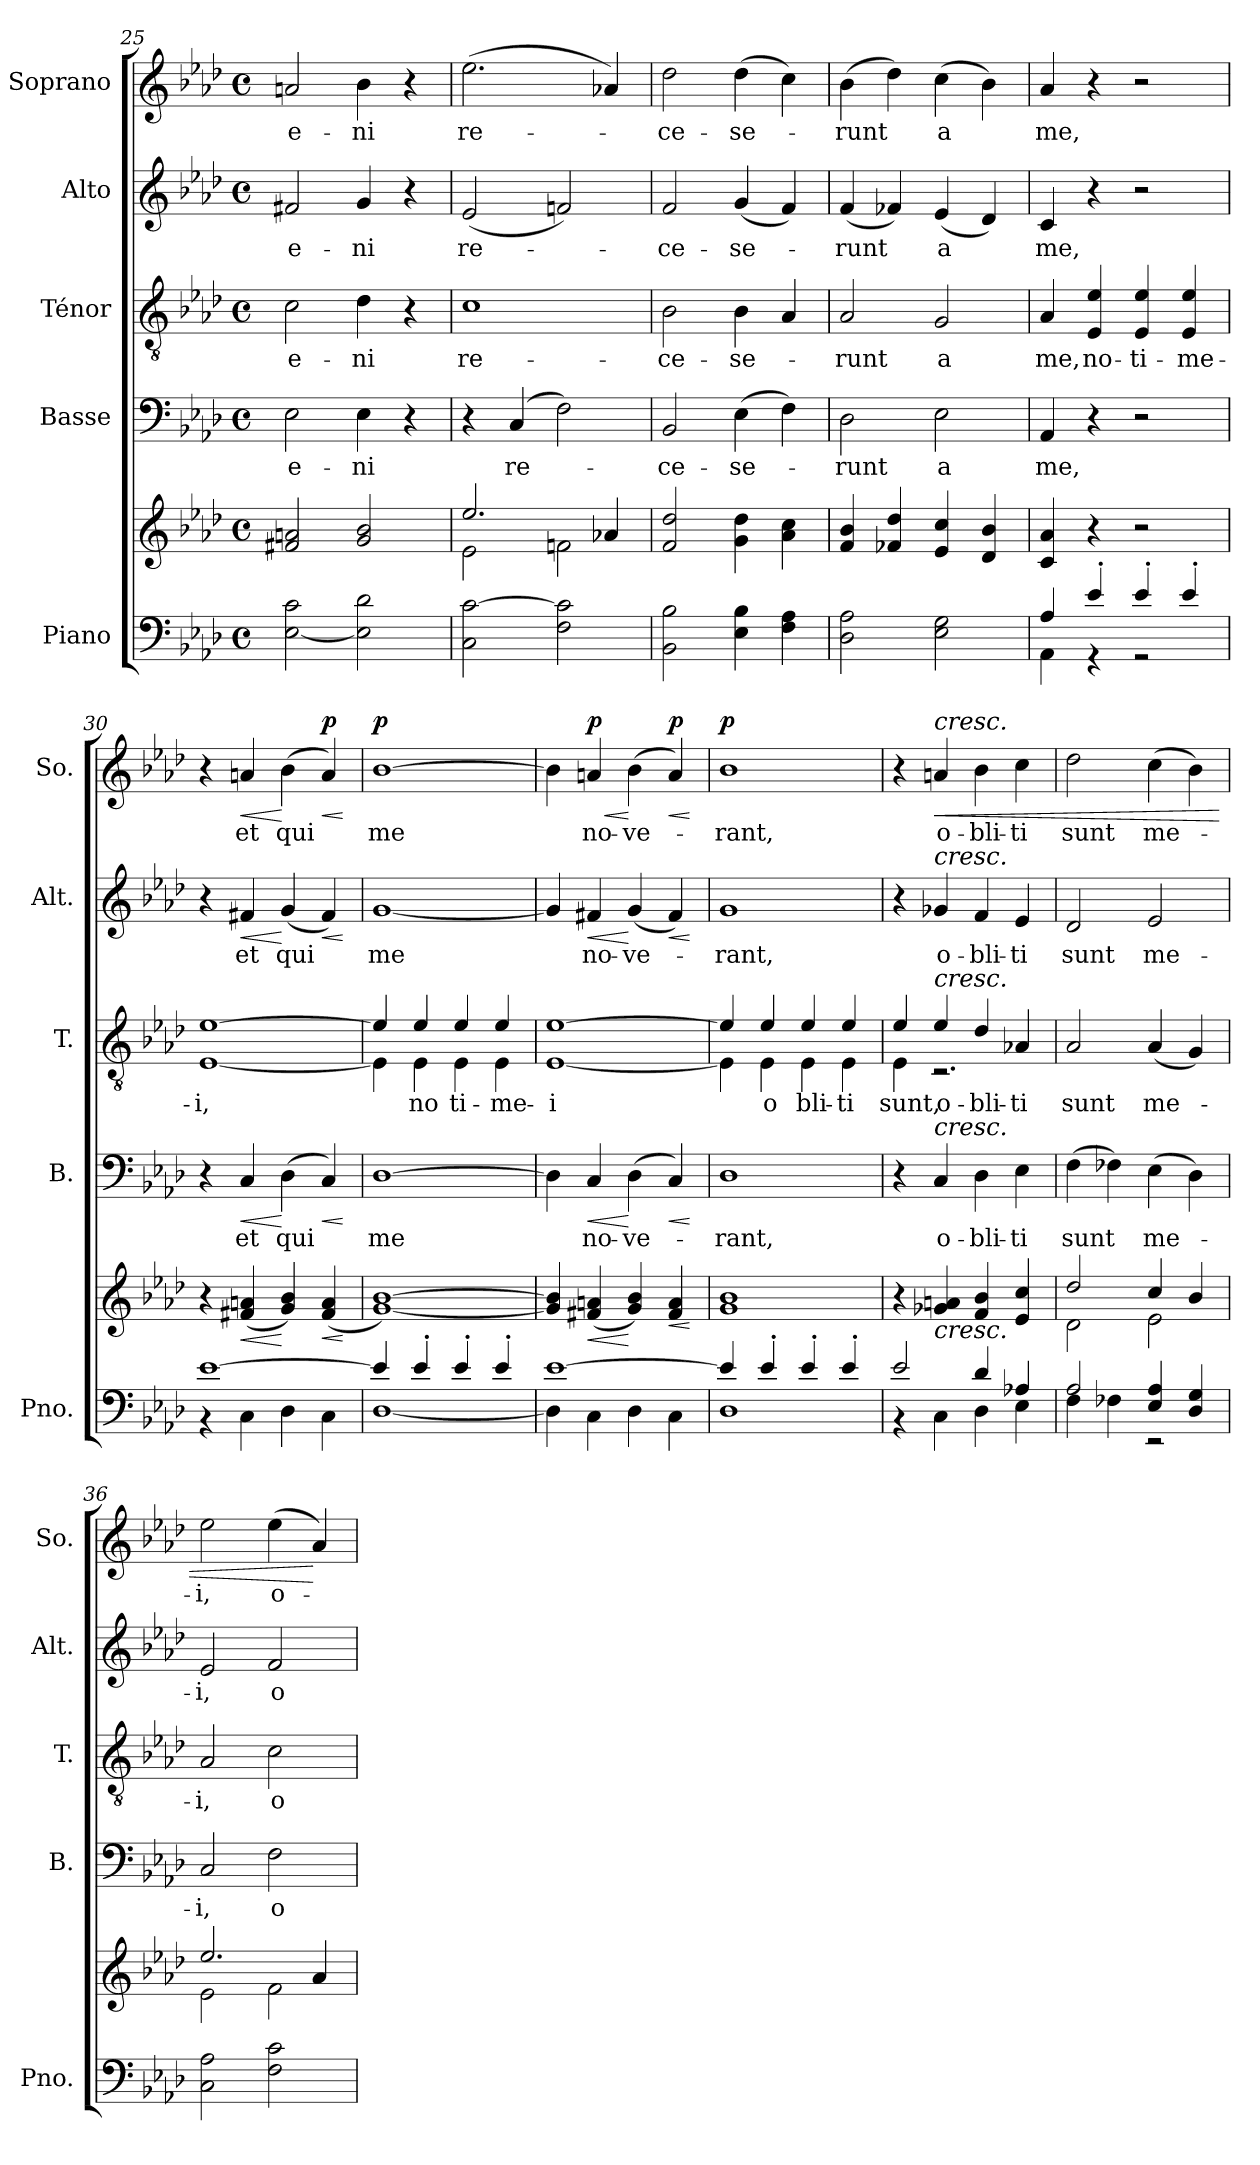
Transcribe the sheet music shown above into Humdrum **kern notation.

**kern	**kern	**dynam	**kern	**text	**dynam	**kern	**text	**kern	**text	**dynam	**kern	**text	**dynam
*part5	*part5	*part5	*part4	*part4	*part4	*part3	*part3	*part2	*part2	*part2	*part1	*part1	*part1
*staff6	*staff5	*staff5/6	*staff4	*staff4	*staff4	*staff3	*staff3	*staff2	*staff2	*staff2	*staff1	*staff1	*staff1
*I"Piano	*	*	*I"Basse	*	*	*I"Ténor	*	*I"Alto	*	*	*I"Soprano	*	*
*I'Pno.	*	*	*I'B.	*	*	*I'T.	*	*I'Alt.	*	*	*I'So.	*	*
*clefF4	*clefG2	*	*clefF4	*	*	*clefGv2	*	*clefG2	*	*	*clefG2	*	*
*k[b-e-a-d-]	*k[b-e-a-d-]	*	*k[b-e-a-d-]	*	*	*k[b-e-a-d-]	*	*k[b-e-a-d-]	*	*	*k[b-e-a-d-]	*	*
*M4/4	*M4/4	*	*M4/4	*	*	*M4/4	*	*M4/4	*	*	*M4/4	*	*
*met(c)	*met(c)	*	*met(c)	*	*	*met(c)	*	*met(c)	*	*	*met(c)	*	*
=25	=25	=25	=25	=25	=25	=25	=25	=25	=25	=25	=25	=25	=25
!	!	!	!	!LO:LY:b	!	!	!LO:LY:b	!	!LO:LY:b	!	!	!LO:LY:b	!
[2E-\ 2c\	2f#X/ 2an/	.	2E-\	-e-	.	2c\	-e-	2f#X/	-e-	.	2an/	-e-	.
!	!	!	!	!LO:LY:b	!	!	!LO:LY:b	!	!LO:LY:b	!	!	!LO:LY:b	!
2E-\] 2d-\	2g/ 2b-/	.	4E-\	-ni	.	4d-\	-ni	4g/	-ni	.	4b-\	-ni	.
.	.	.	4r	.	.	4r	.	4r	.	.	4r	.	.
=26	=26	=26	=26	=26	=26	=26	=26	=26	=26	=26	=26	=26	=26
*	*^	*	*	*	*	*	*	*	*	*	*	*	*
!	!	!	!	!	!	!	!	!LO:LY:b	!	!LO:LY:b	!	!	!LO:LY:b	!
2C\ [2c\	2.ee-/	2e-\	.	4r	.	.	1c	re-	(2e-/	re-	.	(2.ee-\	re-	.
!	!	!	!	!	!LO:LY:b	!	!	!	!	!	!	!	!	!
.	.	.	.	(4C/	re-	.	.	.	.	.	.	.	.	.
2F\ 2c\]	.	2fn\	.	2F\)	.	.	.	.	2fn/)	.	.	.	.	.
.	4a-X/	.	.	.	.	.	.	.	.	.	.	4a-X/)	.	.
*	*v	*v	*	*	*	*	*	*	*	*	*	*	*	*
!!LO:PB:g=z
=27	=27	=27	=27	=27	=27	=27	=27	=27	=27	=27	=27	=27	=27
!	!	!	!	!LO:LY:b	!	!	!LO:LY:b	!	!LO:LY:b	!	!	!LO:LY:b	!
2BB-\ 2B-\	2f/ 2dd-/	.	2BB-/	-ce-	.	2B-\	-ce-	2f/	-ce-	.	2dd-\	-ce-	.
!	!	!	!	!LO:LY:b	!	!	!LO:LY:b	!	!LO:LY:b	!	!	!LO:LY:b	!
4E-\ 4B-\	4g\ 4dd-\	.	(4E-\	-se-	.	4B-\	-se-	(4g/	-se-	.	(4dd-\	-se-	.
4F\ 4A-\	4a-\ 4cc\	.	4F\)	.	.	4A-/	.	4f/)	.	.	4cc\)	.	.
=28	=28	=28	=28	=28	=28	=28	=28	=28	=28	=28	=28	=28	=28
!	!	!	!	!LO:LY:b	!	!	!LO:LY:b	!	!LO:LY:b	!	!	!LO:LY:b	!
2D-\ 2A-\	4f/ 4b-/	.	2D-\	-runt	.	2A-/	-runt	(4f/	-runt	.	(4b-\	-runt	.
.	4f-X/ 4dd-/	.	.	.	.	.	.	4f-X/)	.	.	4dd-\)	.	.
!	!	!	!	!LO:LY:b	!	!	!LO:LY:b	!	!LO:LY:b	!	!	!LO:LY:b	!
2E-\ 2G\	4e-/ 4cc/	.	2E-\	a	.	2G/	a	(4e-/	a	.	(4cc\	a	.
.	4d-/ 4b-/	.	.	.	.	.	.	4d-/)	.	.	4b-\)	.	.
=29	=29	=29	=29	=29	=29	=29	=29	=29	=29	=29	=29	=29	=29
*^	*	*	*	*	*	*	*	*	*	*	*	*	*
!	!	!	!	!	!LO:LY:b	!	!	!LO:LY:b	!	!LO:LY:b	!	!	!LO:LY:b	!
4A-/	4AA-\	4c/ 4a-/	.	4AA-/	me,	.	4A-/	me,	4c/	me,	.	4a-/	me,	.
!	!	!	!	!	!	!	!	!LO:LY:b	!	!	!	!	!	!
4e-'/	4r	4r	.	4r	.	.	4E-/ 4e-/	no-	4r	.	.	4r	.	.
!	!	!	!	!	!	!	!	!LO:LY:b	!	!	!	!	!	!
4e-'/	2r	2r	.	2r	.	.	4E-/ 4e-/	-ti-	2r	.	.	2r	.	.
!	!	!	!	!	!	!	!	!LO:LY:b	!	!	!	!	!	!
4e-'/	.	.	.	.	.	.	4E-/ 4e-/	-me-	.	.	.	.	.	.
=30	=30	=30	=30	=30	=30	=30	=30	=30	=30	=30	=30	=30	=30	=30
!	!	!	!	!	!	!	!	!LO:LY:b	!	!	!	!	!	!
*	*	*	*	*	*	*	*^	*	*	*	*	*	*	*
[1e-	4r	4r	.	4r	.	.	[1e-	[1E-	-i,	4r	.	.	4r	.	.
!	!	!	!LO:HP:b	!	!LO:LY:b	!LO:HP:b	!	!	!	!	!LO:LY:b	!LO:HP:b	!	!LO:LY:b	!LO:HP:b
.	4C\	(4f#X/ 4an/	<	4C/	et	<	.	.	.	4f#X/	et	<	4an/	et	<
!	!	!	!	!	!LO:LY:b	!	!	!	!	!	!LO:LY:b	!	!	!LO:LY:b	!
.	4D-\	4g/ 4b-/)	[	(4D-\	qui	[	.	.	.	(4g/	qui	[	(4b-\	qui	[
!	!	!	!LO:HP:b	!	!	!LO:HP:b	!	!	!	!	!	!LO:HP:b	!	!	!LO:HP:b
!	!	!	!	!	!	!	!	!	!	!	!	!	!	!	!LO:DY:n=1:b
.	4C\	(4f#/ 4a/	<	4C/)	.	<	.	.	.	4f#/)	.	<	4a/)	.	< p
*v	*v	*	*	*	*	*	*v	*v	*	*	*	*	*	*	*
.	.	[	.	.	[	.	.	.	.	[	.	.	[
=31	=31	=31	=31	=31	=31	=31	=31	=31	=31	=31	=31	=31	=31
*^	*	*	*	*	*	*	*	*	*	*	*	*	*
!	!	!	!	!	!LO:LY:b	!	!	!	!	!LO:LY:b	!	!	!LO:LY:b	!LO:DY:b
*	*	*	*	*	*	*	*^	*	*	*	*	*	*	*
4e-/]	[1D-	[1g [1b-)	.	[1D-	me	.	4e-/]	4E-\]	.	[1g	me	.	[1b-	me	p
!	!	!	!	!	!	!	!	!	!LO:LY:b	!	!	!	!	!	!
4e-'/	.	.	.	.	.	.	4e-/	4E-\	no	.	.	.	.	.	.
!	!	!	!	!	!	!	!	!	!LO:LY:b	!	!	!	!	!	!
4e-'/	.	.	.	.	.	.	4e-/	4E-\	-ti-	.	.	.	.	.	.
!	!	!	!	!	!	!	!	!	!LO:LY:b	!	!	!	!	!	!
4e-'/	.	.	.	.	.	.	4e-/	4E-\	-me-	.	.	.	.	.	.
!!LO:PB:g=z
=32	=32	=32	=32	=32	=32	=32	=32	=32	=32	=32	=32	=32	=32	=32	=32
!	!	!	!	!	!	!	!	!	!LO:LY:b	!	!	!	!	!	!
[1e-	4D-\]	4g/] 4b-/]	.	4D-\]	.	.	[1e-	[1E-	-i	4g/]	.	.	4b-\]	.	.
!	!	!	!LO:HP:b	!	!LO:LY:b	!LO:HP:b	!	!	!	!	!LO:LY:b	!LO:HP:b	!	!LO:LY:b	!LO:HP:b
!	!	!	!	!	!	!	!	!	!	!	!	!	!	!	!LO:DY:n=1:b
.	4C\	(4f#X/ 4an/	<	4C/	no-	<	.	.	.	4f#X/	no-	<	4an/	no-	< p
!	!	!	!	!	!LO:LY:b	!	!	!	!	!	!LO:LY:b	!	!	!LO:LY:b	!
.	4D-\	4g/ 4b-/)	[	(4D-\	-ve-	[	.	.	.	(4g/	-ve-	[	(4b-\	-ve-	[
!	!	!	!LO:HP:b	!	!	!LO:HP:b	!	!	!	!	!	!LO:HP:b	!	!	!LO:HP:b
!	!	!	!	!	!	!	!	!	!	!	!	!	!	!	!LO:DY:n=2:b
.	4C\	4f#/ 4a/	<	4C/)	.	<	.	.	.	4f#/)	.	<	4a/)	.	< p
*v	*v	*	*	*	*	*	*v	*v	*	*	*	*	*	*	*
.	.	[	.	.	[	.	.	.	.	[	.	.	[
=33	=33	=33	=33	=33	=33	=33	=33	=33	=33	=33	=33	=33	=33
*^	*	*	*	*	*	*	*	*	*	*	*	*	*
!	!	!	!	!	!LO:LY:b	!	!	!	!	!LO:LY:b	!	!	!LO:LY:b	!LO:DY:b
*	*	*	*	*	*	*	*^	*	*	*	*	*	*	*
4e-/]	1D-	1g 1b-	.	1D-	-rant,	.	4e-/]	4E-\]	.	1g	-rant,	.	1b-	-rant,	p
!	!	!	!	!	!	!	!	!	!LO:LY:b	!	!	!	!	!	!
4e-'/	.	.	.	.	.	.	4e-/	4E-\	o	.	.	.	.	.	.
!	!	!	!	!	!	!	!	!	!LO:LY:b	!	!	!	!	!	!
4e-'/	.	.	.	.	.	.	4e-/	4E-\	-bli-	.	.	.	.	.	.
!	!	!	!	!	!	!	!	!	!LO:LY:b	!	!	!	!	!	!
4e-'/	.	.	.	.	.	.	4e-/	4E-\	-ti	.	.	.	.	.	.
=34	=34	=34	=34	=34	=34	=34	=34	=34	=34	=34	=34	=34	=34	=34	=34
!	!	!	!	!	!	!	!	!	!LO:LY:b	!	!	!	!	!	!
2e-/	4r	4r	.	4r	.	.	4e-/	4E-\	sunt,	4r	.	.	4r	.	.
!	!	!	!	!	!	!	!	!	!	!	!	!	!LO:TX:a:i:t=cresc.	!	!
!	!	!	!	!	!	!	!	!	!	!LO:TX:a:i:t=cresc.	!	!	!	!	!
!	!	!	!	!	!	!	!LO:TX:a:i:t=cresc.	!	!	!	!	!	!	!	!
!	!	!	!	!LO:TX:a:i:t=cresc.	!	!	!	!	!	!	!	!	!	!	!
!	!LO:TX:a:i:t=cresc.	!	!	!	!	!	!	!	!	!	!	!	!	!	!
!	!	!	!	!	!LO:LY:b	!	!	!	!LO:LY:b	!	!LO:LY:b	!	!	!LO:LY:b	!LO:HP:b
.	4C\	4g-X/ 4an/	.	4C/	o-	.	4e-/	2.r	o-	4g-X/	o-	.	4an/	o-	<
!	!	!	!	!	!LO:LY:b	!	!	!	!LO:LY:b	!	!LO:LY:b	!	!	!LO:LY:b	!
4d-/	4D-\	4f/ 4b-/	.	4D-\	-bli-	.	4d-/	.	-bli-	4f/	-bli-	.	4b-\	-bli-	.
!	!	!	!	!	!LO:LY:b	!	!	!	!LO:LY:b	!	!LO:LY:b	!	!	!LO:LY:b	!
4A-X/	4E-\	4e-/ 4cc/	.	4E-\	-ti	.	4A-X/	.	-ti	4e-/	-ti	.	4cc\	-ti	.
*	*	*	*	*	*	*	*v	*v	*	*	*	*	*	*	*
=35	=35	=35	=35	=35	=35	=35	=35	=35	=35	=35	=35	=35	=35	=35
*	*	*^	*	*	*	*	*	*	*	*	*	*	*	*
!	!	!	!	!	!	!LO:LY:b	!	!	!LO:LY:b	!	!LO:LY:b	!	!	!LO:LY:b	!
2A-/	4F\	2dd-/	2d-\	.	(4F\	sunt	.	2A-/	sunt	2d-/	sunt	.	2dd-\	sunt	.
.	4F-X\	.	.	.	4F-X\)	.	.	.	.	.	.	.	.	.	.
!	!	!	!	!	!	!LO:LY:b	!	!	!LO:LY:b	!	!LO:LY:b	!	!	!LO:LY:b	!
4E-/ 4A-/	2r	4cc/	2e-\	.	(4E-\	me-	.	(4A-/	me-	2e-/	me-	.	(4cc\	me-	.
4D-/ 4G/	.	4b-/	.	.	4D-\)	.	.	4G/)	.	.	.	.	4b-\)	.	.
*v	*v	*	*	*	*	*	*	*	*	*	*	*	*	*	*
=36	=36	=36	=36	=36	=36	=36	=36	=36	=36	=36	=36	=36	=36	=36
!	!	!	!	!	!LO:LY:b	!	!	!LO:LY:b	!	!LO:LY:b	!	!	!LO:LY:b	!
2C\ 2A-\	2.ee-/	2e-\	.	2C/	-i,	.	2A-/	-i,	2e-/	-i,	.	2ee-\	-i,	.
!	!	!	!	!	!LO:LY:b	!	!	!LO:LY:b	!	!LO:LY:b	!	!	!LO:LY:b	!
2F\ 2c\	.	2f\	.	2F\	o-	.	2c\	o-	2f/	o-	.	(4ee-\	o-	.
.	4a-/	.	.	.	.	.	.	.	.	.	.	4a-/)	.	[
*	*v	*v	*	*	*	*	*	*	*	*	*	*	*	*
=	=	=	=	=	=	=	=	=	=	=	=	=	=
*-	*-	*-	*-	*-	*-	*-	*-	*-	*-	*-	*-	*-	*-
